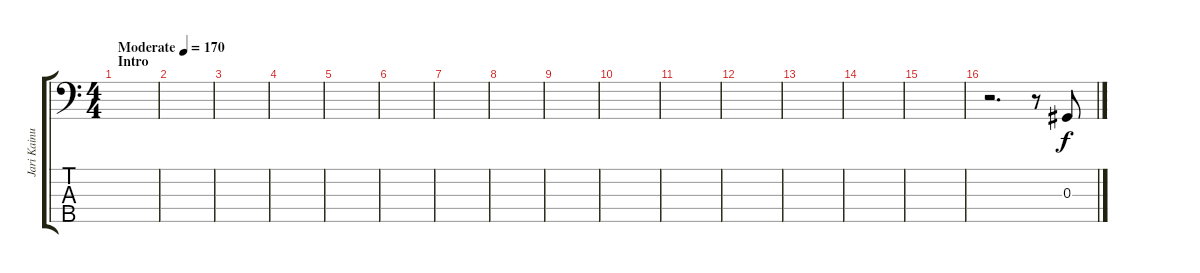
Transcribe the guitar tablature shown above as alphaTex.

\track ("Jari Kainulainen" "Jari Kainu") {instrument electricbassfinger}
\staff {score tabs}
\tuning (Gb2 Db2 Ab1 Eb1 Bb0) {hide}
\ts (4 4)
\section ("" "Intro")
\tempo (170 "Moderate")
\clef f4
\ks c
|
|
|
|
|
|
|
|
|
|
|
|
|
|
|
r.2{d} r.8 0.3.8
